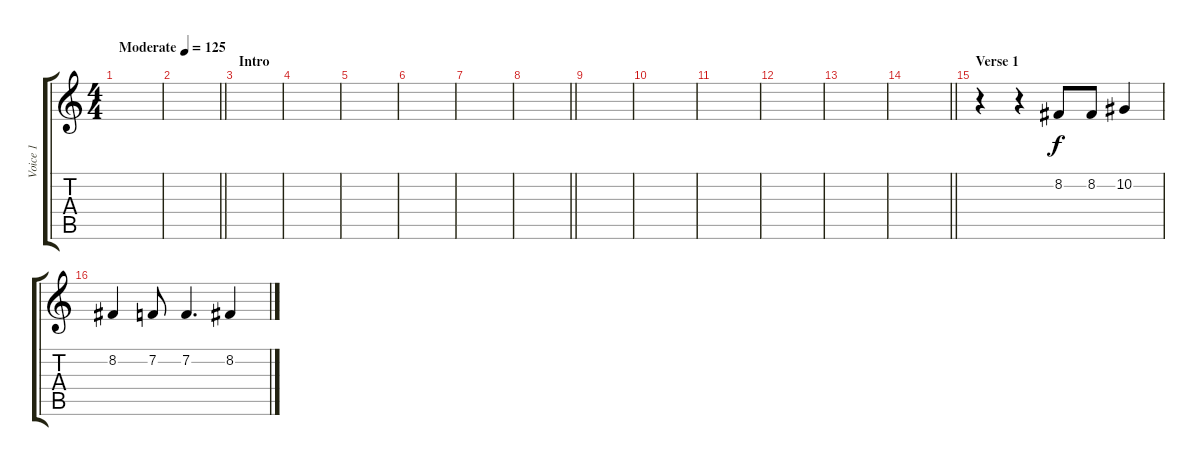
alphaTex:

\track ("Voice 1" "Voice 1") {instrument sopranosax}
\staff {score tabs}
\tuning (Eb4 Bb3 Gb3 Db3 Ab2 Eb2) {hide}
\ts (4 4)
\tempo (125 "Moderate")
\clef g2
\ks c
|
\barLineRight lightlight
|
\section ("" "Intro")
|
|
|
|
|
\barLineRight lightlight
|
\section ("" "")
|
|
|
|
|
\barLineRight lightlight
|
\section ("" "Verse 1")
r.4 r.4 8.2.8 8.2.8 10.2.4 |
8.2.4 7.2.8 7.2.4{d} 8.2.4
